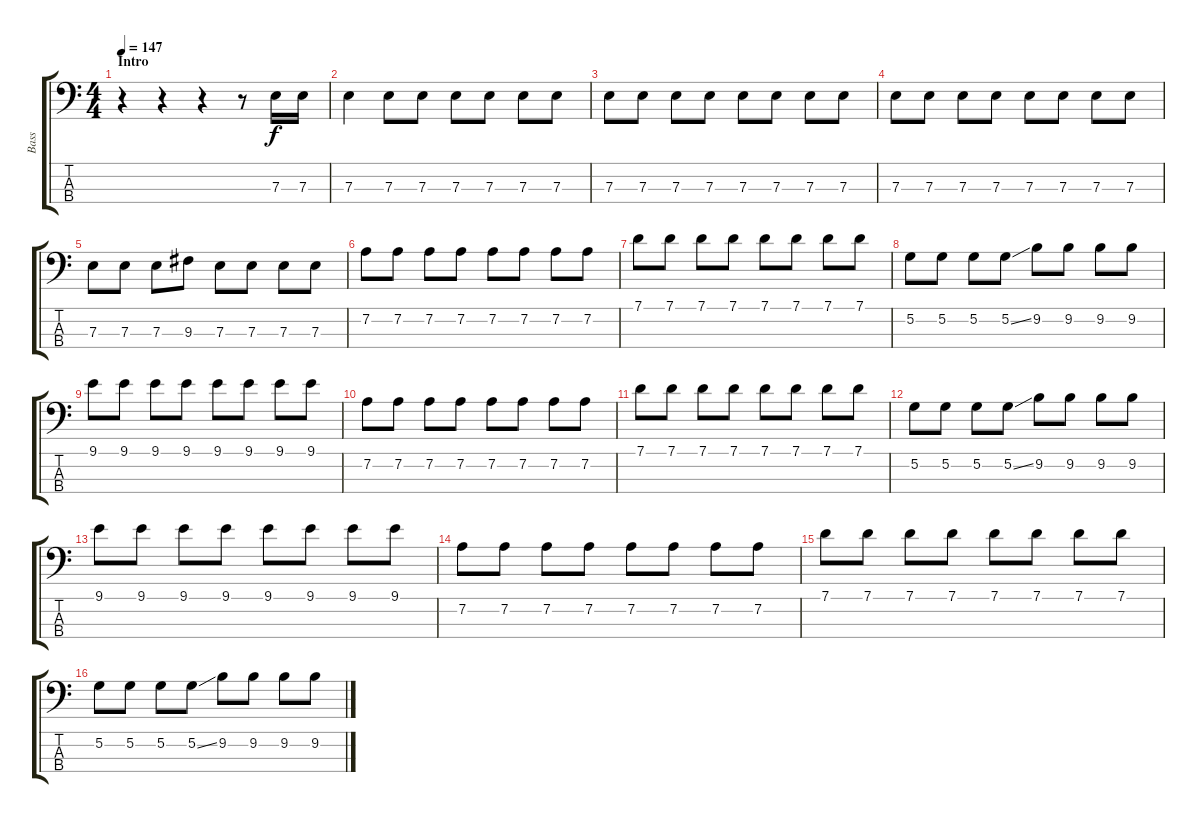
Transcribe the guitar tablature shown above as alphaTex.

\track ("Bass" "Bass") {instrument electricbasspick}
\staff {score tabs}
\tuning (G2 D2 A1 E1) {hide}
\ts (4 4)
\section ("" "Intro")
\tempo 147
\clef f4
\ks c
r.4{dy f instrument electricbasspick} r.4 r.4 r.8 7.3.16 7.3.16 |
7.3.4 7.3.8 7.3.8 7.3.8 7.3.8 7.3.8 7.3.8 |
7.3.8 7.3.8 7.3.8 7.3.8 7.3.8 7.3.8 7.3.8 7.3.8 |
7.3.8 7.3.8 7.3.8 7.3.8 7.3.8 7.3.8 7.3.8 7.3.8 |
7.3.8 7.3.8 7.3.8 9.3.8 7.3.8 7.3.8 7.3.8 7.3.8 |
7.2.8 7.2.8 7.2.8 7.2.8 7.2.8 7.2.8 7.2.8 7.2.8 |
7.1.8 7.1.8 7.1.8 7.1.8 7.1.8 7.1.8 7.1.8 7.1.8 |
5.2.8 5.2.8 5.2.8 5.2{ss}.8 9.2.8 9.2.8 9.2.8 9.2.8 |
9.1.8 9.1.8 9.1.8 9.1.8 9.1.8 9.1.8 9.1.8 9.1.8 |
7.2.8 7.2.8 7.2.8 7.2.8 7.2.8 7.2.8 7.2.8 7.2.8 |
7.1.8 7.1.8 7.1.8 7.1.8 7.1.8 7.1.8 7.1.8 7.1.8 |
5.2.8 5.2.8 5.2.8 5.2{ss}.8 9.2.8 9.2.8 9.2.8 9.2.8 |
9.1.8 9.1.8 9.1.8 9.1.8 9.1.8 9.1.8 9.1.8 9.1.8 |
7.2.8 7.2.8 7.2.8 7.2.8 7.2.8 7.2.8 7.2.8 7.2.8 |
7.1.8 7.1.8 7.1.8 7.1.8 7.1.8 7.1.8 7.1.8 7.1.8 |
5.2.8 5.2.8 5.2.8 5.2{ss}.8 9.2.8 9.2.8 9.2.8 9.2.8
